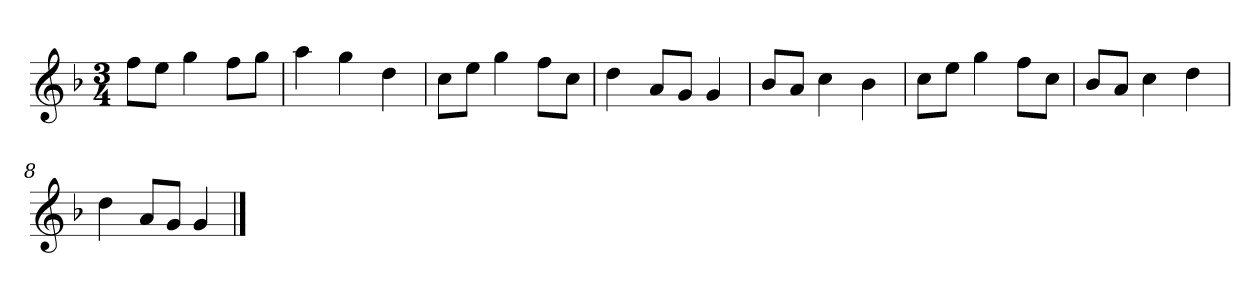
**kern
*part1
*staff1
*clefG2
*k[b-]
*F:
*M3/4
=
8ff\L
8ee\J
4gg
8ff\L
8gg\J
=2
4aa
4gg
4dd
=3
8cc\L
8ee\J
4gg
8ff\L
8cc\J
=4
4dd
8a/L
8g/J
4g
=5y
8b-/L
8a/J
4cc
4b-
=6
8cc\L
8ee\J
4gg
8ff\L
8cc\J
=7
8b-/L
8a/J
4cc
4dd
=8
4dd
8a/L
8g/J
4g
==
*-
